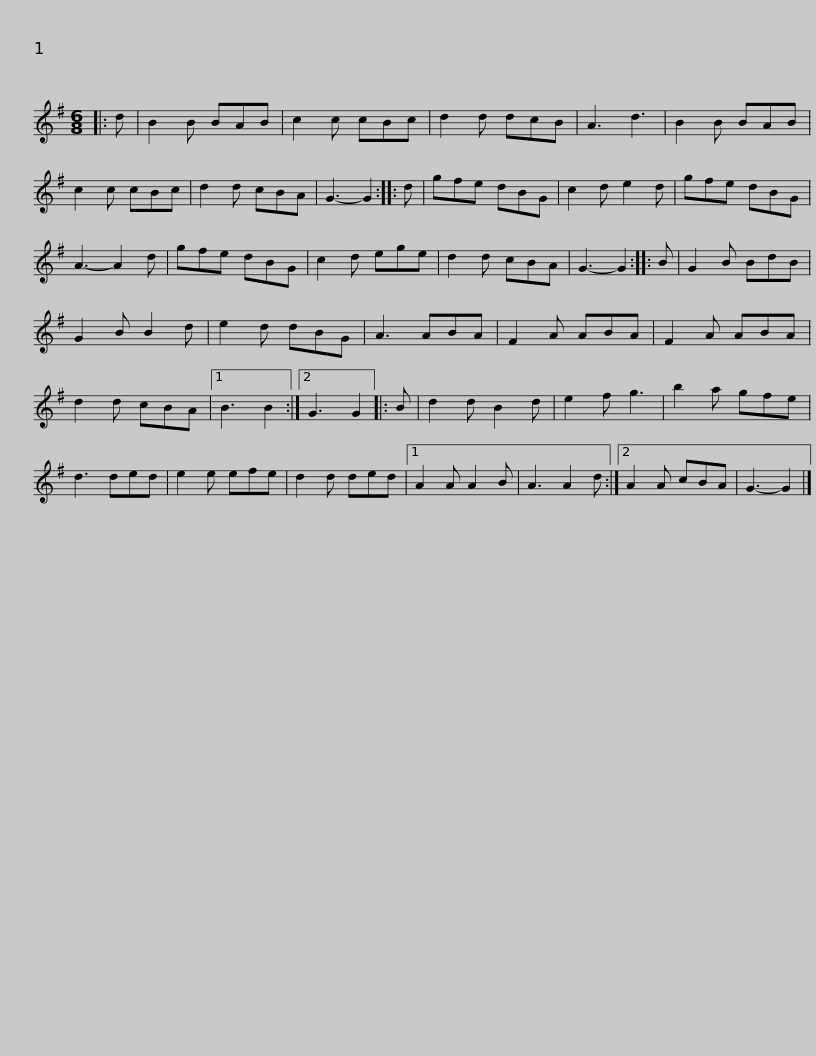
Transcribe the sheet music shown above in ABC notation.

X:1
L:1/8
M:6/8
I:linebreak $
K:G
V:1 treble
V:1
|: d | B2 B BAB | c2 c cBc | d2 d dcB | A3 d3 | %5
 B2 B BAB | c2 c cBc | d2 d cBA | G3- G2 :: d |$ %10
 gfe dBG | c2 d e2 d | gfe dBG | A3- A2 d | gfe dBG | %15
 c2 d ege | d2 d cBA | G3- G2 :: B |$ G2 B BdB | %20
 G2 B B2 d | e2 d dBG | A3 ABA | F2 A ABA | F2 A ABA | %25
 d2 d cBA |1 B3 B2 :|2 G3 G2 |: B |$ d2 d B2 d | %30
 e2 f g3 | b2 a gfe | d3 ded | e2 e efe | d2 d ded |1 %35
 A2 A A2 B | A3 A2 d :|2 A2 A cBA |$ G3- G2 |] %39
